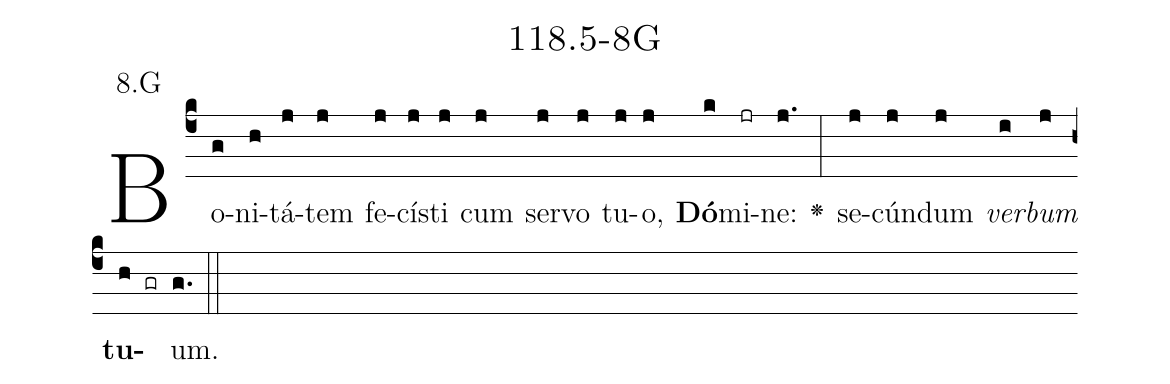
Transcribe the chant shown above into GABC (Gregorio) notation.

name: 118.5-8G;
annotation: 8.G;
%%
(c4)Bo(g)ni(h)tá(j)tem(j) fe(j)cís(j)ti(j) cum(j) ser(j)vo(j) tu(j)o,(j) <b>Dó</b>(k)mi(jr)ne:(j.) <v>\greheightstar</v>(:) se(j)cún(j)dum(j) <i>ver</i>(i)<i>bum</i>(j) <b>tu</b>(h gr)um.(g.) (::)


%E(j) u(j) o(i) u(j) a(h) e.(g.) (::)
